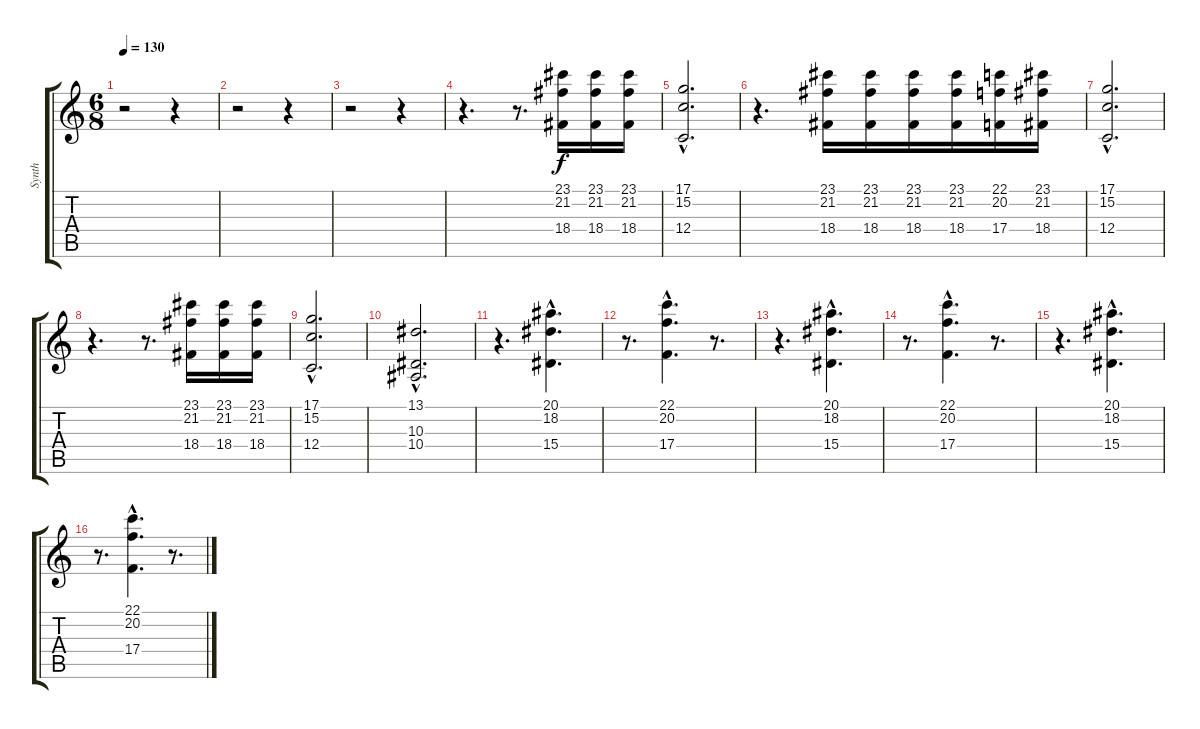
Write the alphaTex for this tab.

\track ("Synth" "Synth") {instrument orchestrahit}
\staff {score tabs}
\tuning (D4 A3 F3 C3 G2 C2) {hide}
\ts (6 8)
\tempo 130
\clef g2
\ks c
r.2{dy mp} r.4 |
r.2 r.4 |
\section ("" "")
r.2 r.4 |
r.4{d instrument orchestrahit} r.8{d} (23.1 21.2 18.4).16{dy f} (23.1 21.2 18.4).16 (23.1 21.2 18.4).16 |
(17.1{hac} 15.2{hac} 12.4{hac}).2{d} |
r.4{d} (23.1 21.2 18.4).16 (23.1 21.2 18.4).16 (23.1 21.2 18.4).16 (23.1 21.2 18.4).16 (22.1 20.2 17.4).16 (23.1 21.2 18.4).16 |
(17.1{hac} 15.2{hac} 12.4{hac}).2{d} |
r.4{d} r.8{d} (23.1 21.2 18.4).16 (23.1 21.2 18.4).16 (23.1 21.2 18.4).16 |
(17.1{hac} 15.2{hac} 12.4{hac}).2{d} |
(13.1{hac} 10.3{hac} 10.4{hac}).2{d} |
\section ("" "")
r.4{d} (20.1{hac} 18.2{hac} 15.4{hac}).4{d} |
r.8{d} (22.1{hac} 20.2{hac} 17.4{hac}).4{d} r.8{d} |
r.4{d} (20.1{hac} 18.2{hac} 15.4{hac}).4{d} |
r.8{d} (22.1{hac} 20.2{hac} 17.4{hac}).4{d} r.8{d} |
r.4{d} (20.1{hac} 18.2{hac} 15.4{hac}).4{d} |
r.8{d} (22.1{hac} 20.2{hac} 17.4{hac}).4{d} r.8{d}
